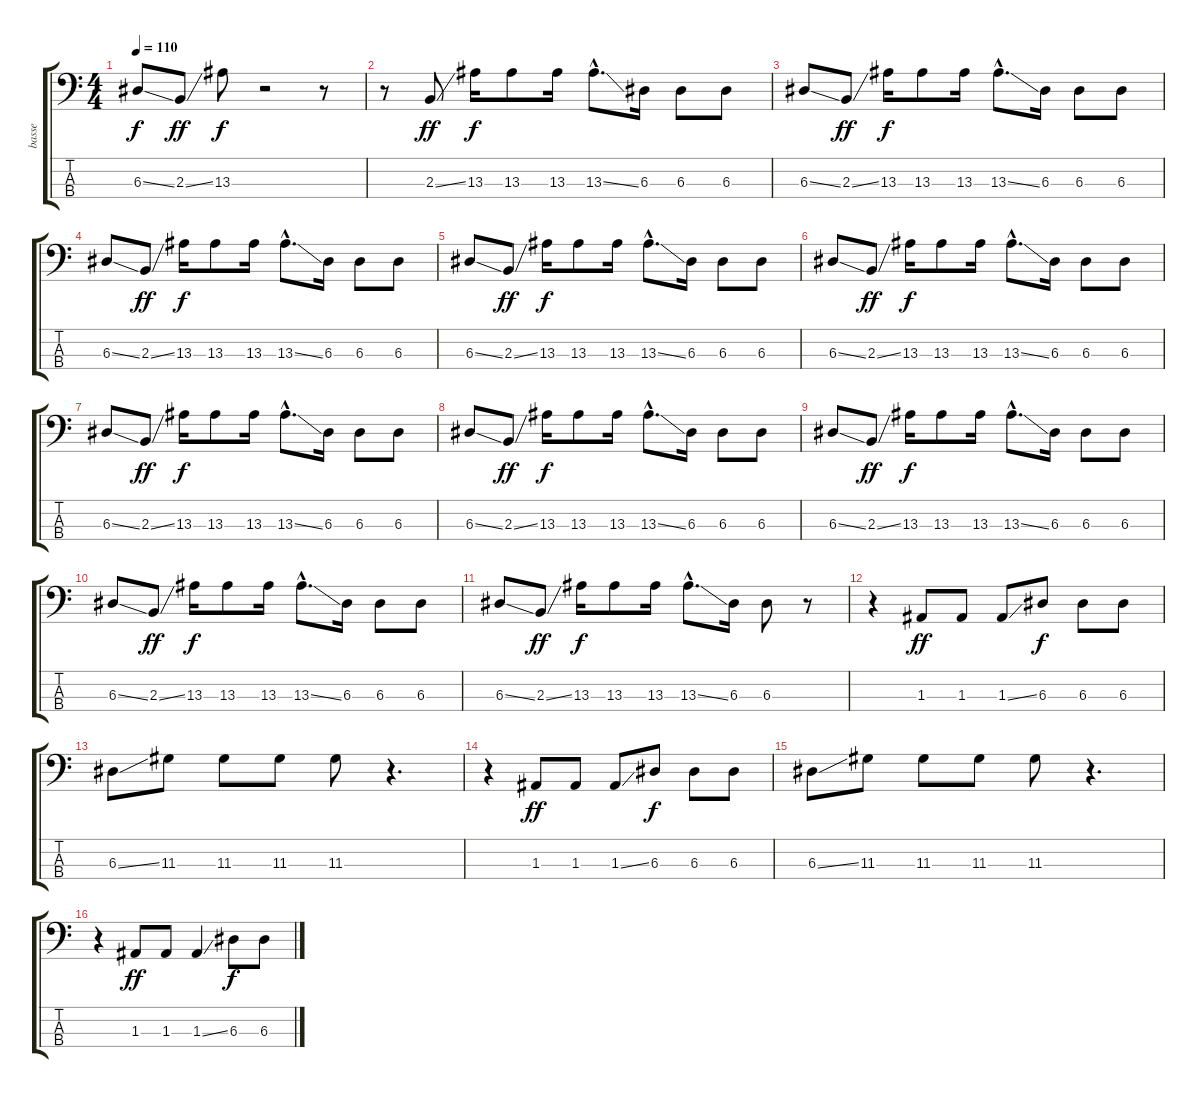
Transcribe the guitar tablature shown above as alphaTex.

\track ("basse" "basse") {instrument electricbasspick}
\staff {score tabs}
\tuning (G2 D2 A1 E1) {hide}
\ts (4 4)
\tempo 110
\clef f4
\ks c
6.3{ss}.8{dy f} 2.3{ss}.8{dy ff} 13.3.8{dy f} r.2 r.8 |
r.8 2.3{ss}.8{dy ff} 13.3.16{dy f} 13.3.8 13.3.16 13.3{ss hac}.8{d} 6.3.16 6.3.8 6.3.8 |
6.3{ss}.8 2.3{ss}.8{dy ff} 13.3.16{dy f} 13.3.8 13.3.16 13.3{ss hac}.8{d} 6.3.16 6.3.8 6.3.8 |
6.3{ss}.8 2.3{ss}.8{dy ff} 13.3.16{dy f} 13.3.8 13.3.16 13.3{ss hac}.8{d} 6.3.16 6.3.8 6.3.8 |
6.3{ss}.8 2.3{ss}.8{dy ff} 13.3.16{dy f} 13.3.8 13.3.16 13.3{ss hac}.8{d} 6.3.16 6.3.8 6.3.8 |
6.3{ss}.8 2.3{ss}.8{dy ff} 13.3.16{dy f} 13.3.8 13.3.16 13.3{ss hac}.8{d} 6.3.16 6.3.8 6.3.8 |
6.3{ss}.8 2.3{ss}.8{dy ff} 13.3.16{dy f} 13.3.8 13.3.16 13.3{ss hac}.8{d} 6.3.16 6.3.8 6.3.8 |
6.3{ss}.8 2.3{ss}.8{dy ff} 13.3.16{dy f} 13.3.8 13.3.16 13.3{ss hac}.8{d} 6.3.16 6.3.8 6.3.8 |
6.3{ss}.8 2.3{ss}.8{dy ff} 13.3.16{dy f} 13.3.8 13.3.16 13.3{ss hac}.8{d} 6.3.16 6.3.8 6.3.8 |
6.3{ss}.8 2.3{ss}.8{dy ff} 13.3.16{dy f} 13.3.8 13.3.16 13.3{ss hac}.8{d} 6.3.16 6.3.8 6.3.8 |
6.3{ss}.8 2.3{ss}.8{dy ff} 13.3.16{dy f} 13.3.8 13.3.16 13.3{ss hac}.8{d} 6.3.16 6.3.8 r.8 |
r.4 1.3.8{dy ff} 1.3.8 1.3{ss}.8 6.3.8{dy f} 6.3.8 6.3.8 |
6.3{ss}.8 11.3.8 11.3.8 11.3.8 11.3.8 r.4{d} |
r.4 1.3.8{dy ff} 1.3.8 1.3{ss}.8 6.3.8{dy f} 6.3.8 6.3.8 |
6.3{ss}.8 11.3.8 11.3.8 11.3.8 11.3.8 r.4{d} |
r.4 1.3.8{dy ff} 1.3.8 1.3{ss}.4 6.3.8{dy f} 6.3.8
